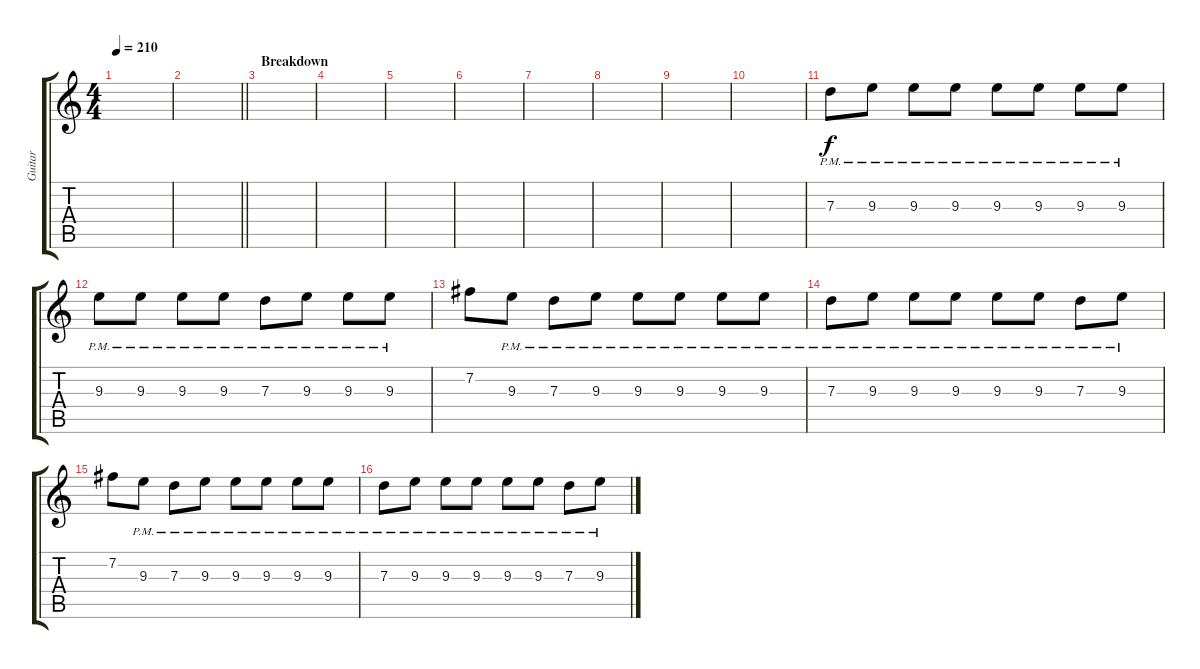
\track ("Guitar" "Guitar") {instrument distortionguitar}
\staff {score tabs}
\tuning (E4 B3 G3 D3 A2 D2) {hide}
\ts (4 4)
\tempo 210
\clef g2
\ks c
|
\barLineRight lightlight
|
\section ("" "Breakdown")
|
|
|
|
|
|
|
|
7.3{pm}.8 9.3{pm}.8 9.3{pm}.8 9.3{pm}.8 9.3{pm}.8 9.3{pm}.8 9.3{pm}.8 9.3{pm}.8 |
9.3{pm}.8 9.3{pm}.8 9.3{pm}.8 9.3{pm}.8 7.3{pm}.8 9.3{pm}.8 9.3{pm}.8 9.3{pm}.8 |
7.2.8 9.3{pm}.8 7.3{pm}.8 9.3{pm}.8 9.3{pm}.8 9.3{pm}.8 9.3{pm}.8 9.3{pm}.8 |
7.3{pm}.8 9.3{pm}.8 9.3{pm}.8 9.3{pm}.8 9.3{pm}.8 9.3{pm}.8 7.3{pm}.8 9.3{pm}.8 |
7.2.8 9.3{pm}.8 7.3{pm}.8 9.3{pm}.8 9.3{pm}.8 9.3{pm}.8 9.3{pm}.8 9.3{pm}.8 |
7.3{pm}.8 9.3{pm}.8 9.3{pm}.8 9.3{pm}.8 9.3{pm}.8 9.3{pm}.8 7.3{pm}.8 9.3{pm}.8
